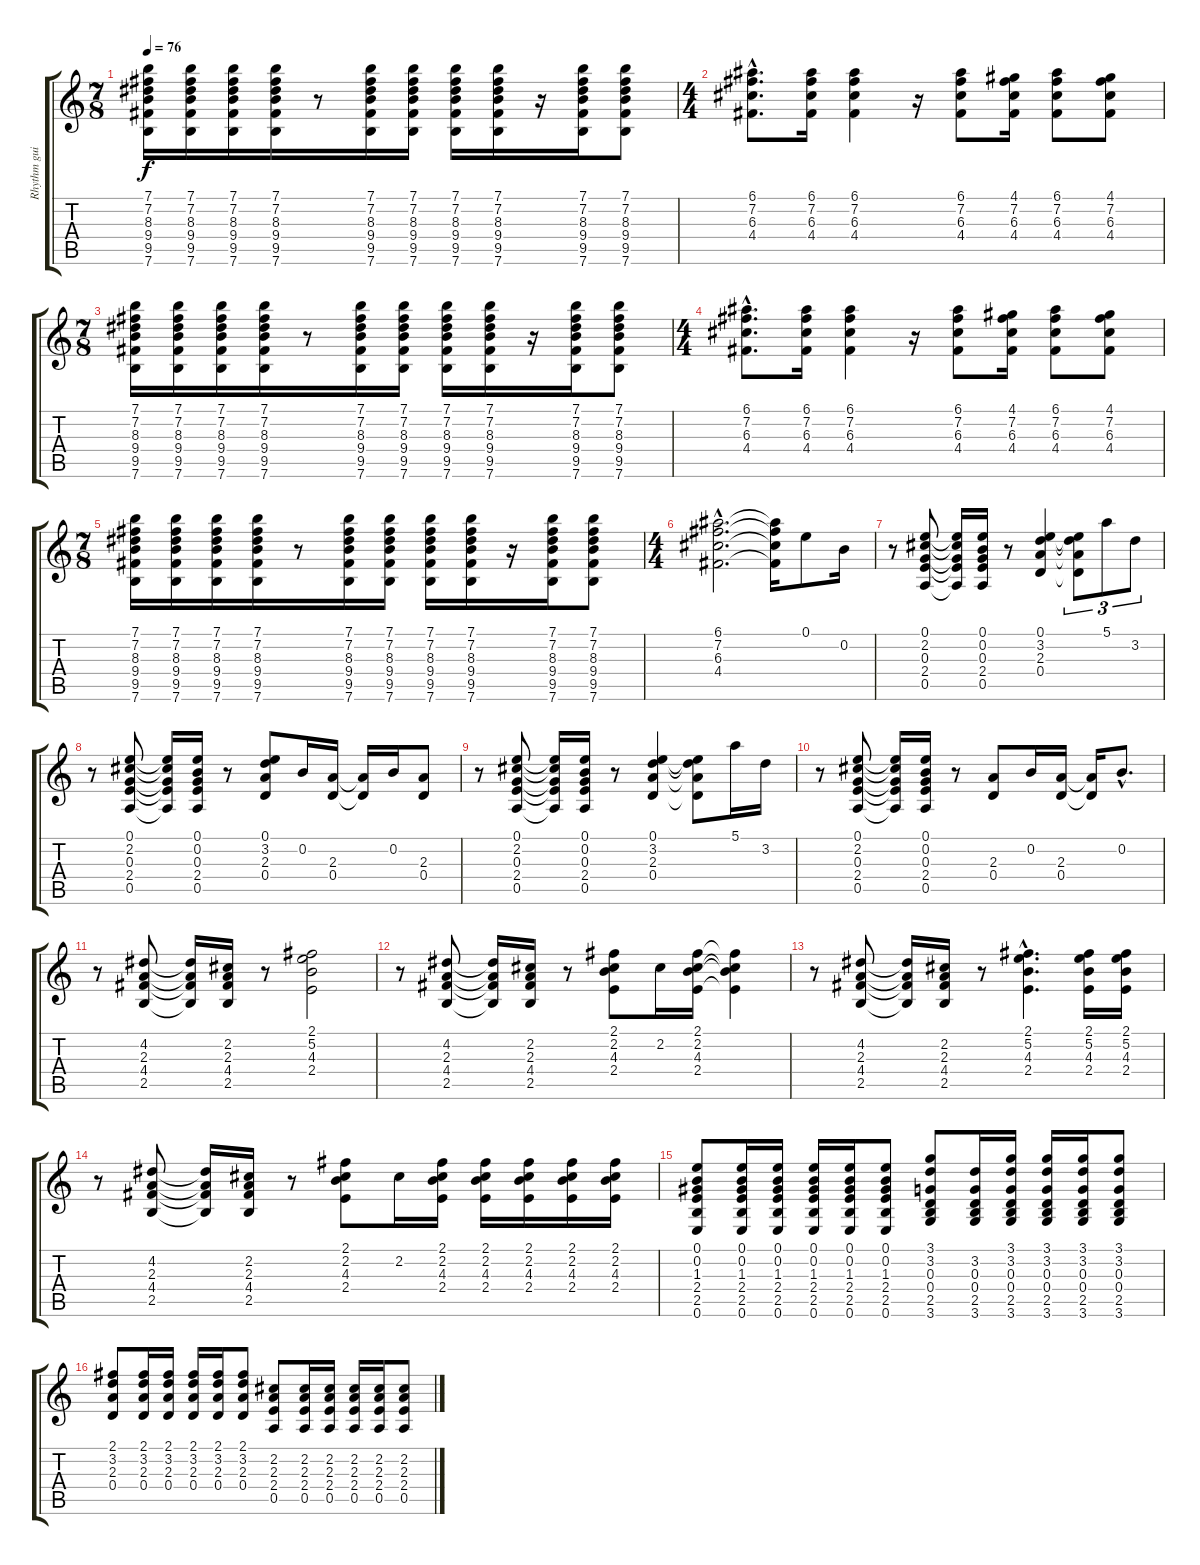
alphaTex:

\track ("Rhythm guitar" "Rhythm gui") {instrument acousticguitarsteel}
\staff {score tabs}
\tuning (E4 B3 G3 D3 A2 E2) {hide}
\ts (7 8)
\tempo 76
\clef g2
\ks c
(7.1 7.2 8.3 9.4 9.5 7.6).16{dy f} (7.1 7.2 8.3 9.4 9.5 7.6).16 (7.1 7.2 8.3 9.4 9.5 7.6).16 (7.1 7.2 8.3 9.4 9.5 7.6).16 r.8 (7.1 7.2 8.3 9.4 9.5 7.6).16 (7.1 7.2 8.3 9.4 9.5 7.6).16 (7.1 7.2 8.3 9.4 9.5 7.6).16 (7.1 7.2 8.3 9.4 9.5 7.6).16 r.16 (7.1 7.2 8.3 9.4 9.5 7.6).16 (7.1 7.2 8.3 9.4 9.5 7.6).8 |
\ts (4 4)
(6.1{hac} 7.2{hac} 6.3{hac} 4.4{hac}).8{d} (6.1 7.2 6.3 4.4).16 (6.1 7.2 6.3 4.4).4 r.16 (6.1 7.2 6.3 4.4).8 (4.1 7.2 6.3 4.4).16 (6.1 7.2 6.3 4.4).8 (4.1 7.2 6.3 4.4).8 |
\ts (7 8)
(7.1 7.2 8.3 9.4 9.5 7.6).16 (7.1 7.2 8.3 9.4 9.5 7.6).16 (7.1 7.2 8.3 9.4 9.5 7.6).16 (7.1 7.2 8.3 9.4 9.5 7.6).16 r.8 (7.1 7.2 8.3 9.4 9.5 7.6).16 (7.1 7.2 8.3 9.4 9.5 7.6).16 (7.1 7.2 8.3 9.4 9.5 7.6).16 (7.1 7.2 8.3 9.4 9.5 7.6).16 r.16 (7.1 7.2 8.3 9.4 9.5 7.6).16 (7.1 7.2 8.3 9.4 9.5 7.6).8 |
\ts (4 4)
(6.1{hac} 7.2{hac} 6.3{hac} 4.4{hac}).8{d} (6.1 7.2 6.3 4.4).16 (6.1 7.2 6.3 4.4).4 r.16 (6.1 7.2 6.3 4.4).8 (4.1 7.2 6.3 4.4).16 (6.1 7.2 6.3 4.4).8 (4.1 7.2 6.3 4.4).8 |
\ts (7 8)
(7.1 7.2 8.3 9.4 9.5 7.6).16 (7.1 7.2 8.3 9.4 9.5 7.6).16 (7.1 7.2 8.3 9.4 9.5 7.6).16 (7.1 7.2 8.3 9.4 9.5 7.6).16 r.8 (7.1 7.2 8.3 9.4 9.5 7.6).16 (7.1 7.2 8.3 9.4 9.5 7.6).16 (7.1 7.2 8.3 9.4 9.5 7.6).16 (7.1 7.2 8.3 9.4 9.5 7.6).16 r.16 (7.1 7.2 8.3 9.4 9.5 7.6).16 (7.1 7.2 8.3 9.4 9.5 7.6).8 |
\ts (4 4)
(6.1{hac} 7.2{hac} 6.3{hac} 4.4{hac}).2{d} (6.1{t} 7.2{t} 6.3{t} 4.4{t}).16 0.1.8 0.2.16 |
r.8 (0.1 2.2 0.3 2.4 0.5).8 (0.1{t} 2.2{t} 0.3{t} 2.4{t} 0.5{t}).16 (0.1 0.2 0.3 2.4 0.5).16 r.8 (0.1 3.2 2.3 0.4).4 (0.1{t} 3.2{t} 2.3{t} 0.4{t}).8{tu (3 2)} 5.1.8{tu (3 2)} 3.2.8{tu (3 2)} |
r.8 (0.1 2.2 0.3 2.4 0.5).8 (0.1{t} 2.2{t} 0.3{t} 2.4{t} 0.5{t}).16 (0.1 0.2 0.3 2.4 0.5).16 r.8 (0.1 3.2 2.3 0.4).8 0.2.16 (2.3 0.4).16 (2.3{t} 0.4{t}).16 0.2.16 (2.3 0.4).8 |
r.8 (0.1 2.2 0.3 2.4 0.5).8 (0.1{t} 2.2{t} 0.3{t} 2.4{t} 0.5{t}).16 (0.1 0.2 0.3 2.4 0.5).16 r.8 (0.1 3.2 2.3 0.4).4 (0.1{t} 3.2{t} 2.3{t} 0.4{t}).8 5.1.16 3.2.16 |
r.8 (0.1 2.2 0.3 2.4 0.5).8 (0.1{t} 2.2{t} 0.3{t} 2.4{t} 0.5{t}).16 (0.1 0.2 0.3 2.4 0.5).16 r.8 (2.3 0.4).8 0.2.16 (2.3 0.4).16 (2.3{t} 0.4{t}).16 0.2{hac}.8{d} |
r.8 (4.2 2.3 4.4 2.5).8 (4.2{t} 2.3{t} 4.4{t} 2.5{t}).16 (2.2 2.3 4.4 2.5).16 r.8 (2.1 5.2 4.3 2.4).2 |
r.8 (4.2 2.3 4.4 2.5).8 (4.2{t} 2.3{t} 4.4{t} 2.5{t}).16 (2.2 2.3 4.4 2.5).16 r.8 (2.1 2.2 4.3 2.4).8 2.2.16 (2.1 2.2 4.3 2.4).16 (2.1{t} 2.2{t} 4.3{t} 2.4{t}).4 |
r.8 (4.2 2.3 4.4 2.5).8 (4.2{t} 2.3{t} 4.4{t} 2.5{t}).16 (2.2 2.3 4.4 2.5).16 r.8 (2.1{hac} 5.2{hac} 4.3{hac} 2.4{hac}).4{d} (2.1 5.2 4.3 2.4).16 (2.1 5.2 4.3 2.4).16 |
r.8 (4.2 2.3 4.4 2.5).8 (4.2{t} 2.3{t} 4.4{t} 2.5{t}).16 (2.2 2.3 4.4 2.5).16 r.8 (2.1 2.2 4.3 2.4).8 2.2.16 (2.1 2.2 4.3 2.4).16 (2.1 2.2 4.3 2.4).16 (2.1 2.2 4.3 2.4).16 (2.1 2.2 4.3 2.4).16 (2.1 2.2 4.3 2.4).16 |
(0.1 0.2 1.3 2.4 2.5 0.6).8 (0.1 0.2 1.3 2.4 2.5 0.6).16 (0.1 0.2 1.3 2.4 2.5 0.6).16 (0.1 0.2 1.3 2.4 2.5 0.6).16 (0.1 0.2 1.3 2.4 2.5 0.6).16 (0.1 0.2 1.3 2.4 2.5 0.6).8 (3.1 3.2 0.3 0.4 2.5 3.6).8 (3.2 0.3 0.4 2.5 3.6).16 (3.1 3.2 0.3 0.4 2.5 3.6).16 (3.1 3.2 0.3 0.4 2.5 3.6).16 (3.1 3.2 0.3 0.4 2.5 3.6).16 (3.1 3.2 0.3 0.4 2.5 3.6).8 |
(2.1 3.2 2.3 0.4).8 (2.1 3.2 2.3 0.4).16 (2.1 3.2 2.3 0.4).16 (2.1 3.2 2.3 0.4).16 (2.1 3.2 2.3 0.4).16 (2.1 3.2 2.3 0.4).8 (2.2 2.3 2.4 0.5).8 (2.2 2.3 2.4 0.5).16 (2.2 2.3 2.4 0.5).16 (2.2 2.3 2.4 0.5).16 (2.2 2.3 2.4 0.5).16 (2.2 2.3 2.4 0.5).8
